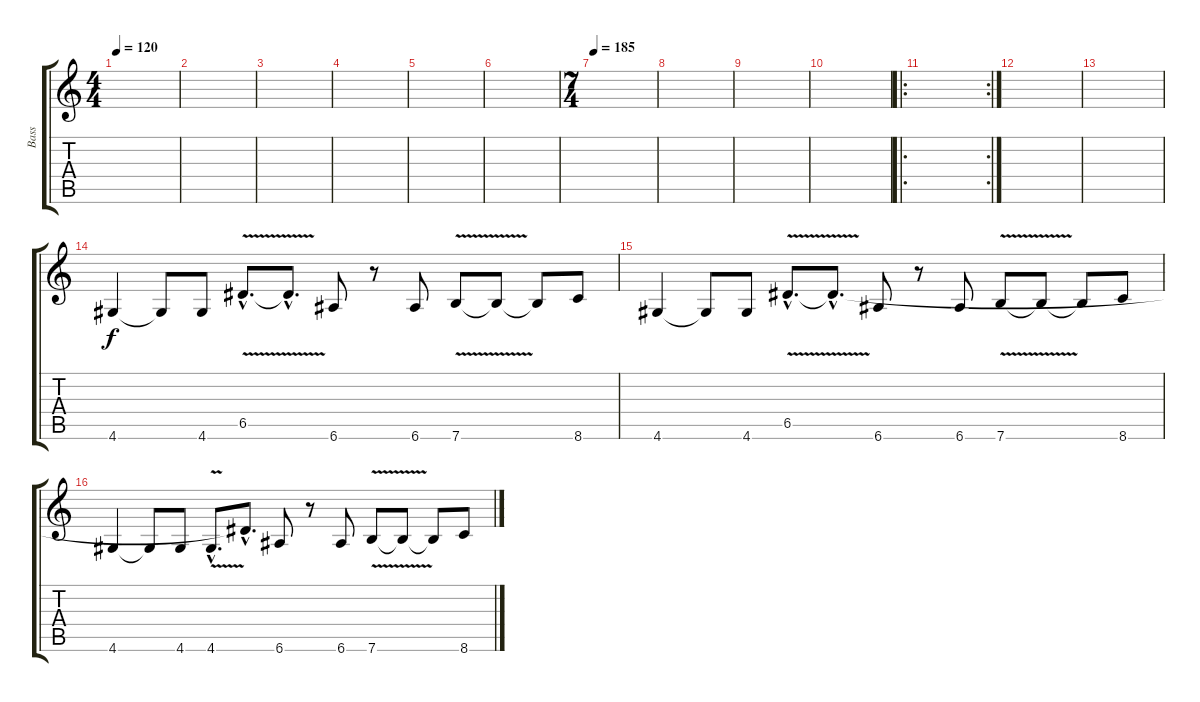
\track ("Bass" "Bass") {instrument electricbassfinger}
\staff {score tabs}
\tuning (E4 B3 G3 D3 A2 E2) {hide}
\ts (4 4)
\tempo 120
\clef g2
\ks c
|
|
|
|
|
|
\ts (7 4)
\tempo 185
|
|
|
|
\ro
\rc 2
|
|
|
4.6.4 4.6{t}.8 4.6.8 6.5{v hac}.8{d} 6.5{hac t}.8{d} 6.6.8 r.8 6.6.8 7.6{v}.8 7.6{t}.8 7.6{t}.8 8.6.8 |
4.6.4 4.6{t}.8 4.6.8 6.5{v hac}.8{d} 6.5{hac t}.8{d} 6.6.8 r.8 6.6.8 7.6{v}.8 7.6{t}.8 7.6{t}.8 8.6.8 |
4.6.4 4.6{t}.8 4.6.8 4.6{v hac}.8{d} 6.5{hac t}.8{d} 6.6.8 r.8 6.6.8 7.6{v}.8 7.6{t}.8 7.6{t}.8 8.6.8
